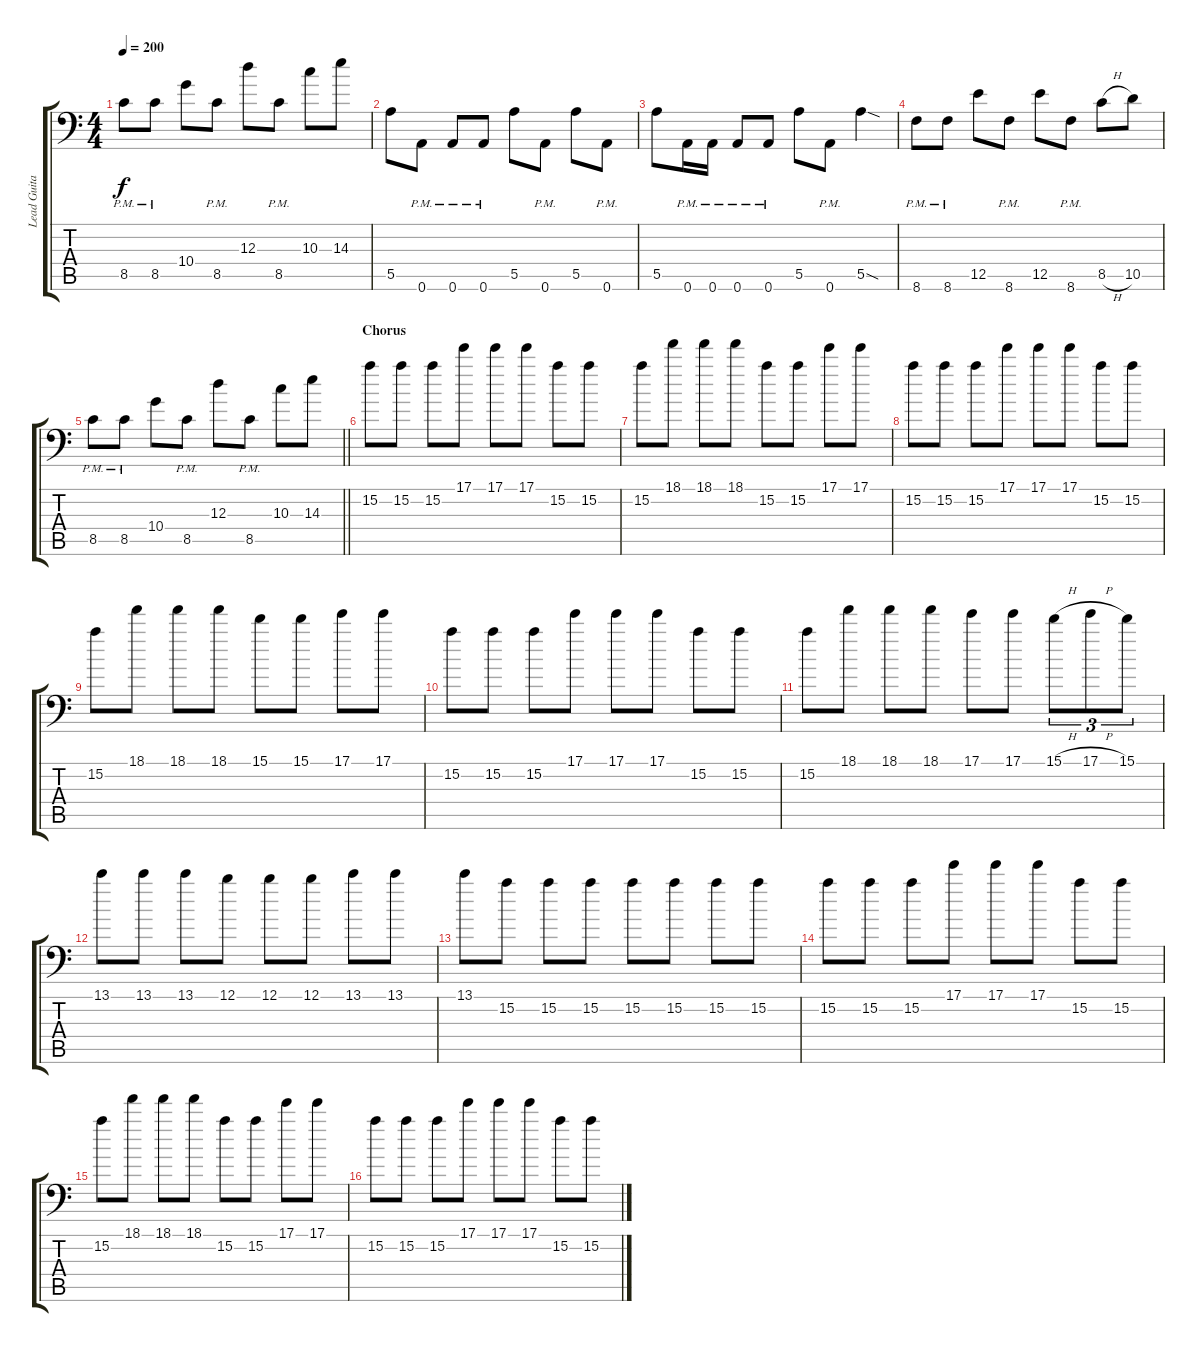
\track ("Lead Guitar" "Lead Guita") {instrument distortionguitar}
\staff {score tabs}
\tuning (B3 Gb3 D3 A2 E2 A1) {hide}
\ts (4 4)
\tempo 200
\clef f4
\ks c
8.5{pm}.8{dy f} 8.5{pm}.8 10.4.8 8.5{pm}.8 12.3.8 8.5{pm}.8 10.3.8 14.3.8 |
5.5.8 0.6{pm}.8 0.6{pm}.8 0.6{pm}.8 5.5.8 0.6{pm}.8 5.5.8 0.6{pm}.8 |
5.5.8 0.6{pm}.16 0.6{pm}.16 0.6{pm}.8 0.6{pm}.8 5.5.8 0.6{pm}.8 5.5{sod}.4 |
8.6{pm}.8 8.6{pm}.8 12.5.8 8.6{pm}.8 12.5.8 8.6{pm}.8 8.5{h}.8 10.5.8 |
\barLineRight lightlight
8.5{pm}.8 8.5{pm}.8 10.4.8 8.5{pm}.8 12.3.8 8.5{pm}.8 10.3.8 14.3.8 |
\section ("" "Chorus")
15.2.8{balance 8} 15.2.8 15.2.8 17.1.8 17.1.8 17.1.8 15.2.8 15.2.8 |
15.2.8 18.1.8 18.1.8 18.1.8 15.2.8 15.2.8 17.1.8 17.1.8 |
15.2.8 15.2.8 15.2.8 17.1.8 17.1.8 17.1.8 15.2.8 15.2.8 |
15.2.8 18.1.8 18.1.8 18.1.8 15.1.8 15.1.8 17.1.8 17.1.8 |
15.2.8 15.2.8 15.2.8 17.1.8 17.1.8 17.1.8 15.2.8 15.2.8 |
15.2.8 18.1.8 18.1.8 18.1.8 17.1.8 17.1.8 15.1{h}.8{tu (3 2)} 17.1{h}.8{tu (3 2)} 15.1.8{tu (3 2)} |
13.1.8 13.1.8 13.1.8 12.1.8 12.1.8 12.1.8 13.1.8 13.1.8 |
13.1.8 15.2.8 15.2.8 15.2.8 15.2.8 15.2.8 15.2.8 15.2.8 |
15.2.8 15.2.8 15.2.8 17.1.8 17.1.8 17.1.8 15.2.8 15.2.8 |
15.2.8 18.1.8 18.1.8 18.1.8 15.2.8 15.2.8 17.1.8 17.1.8 |
15.2.8 15.2.8 15.2.8 17.1.8 17.1.8 17.1.8 15.2.8 15.2.8
